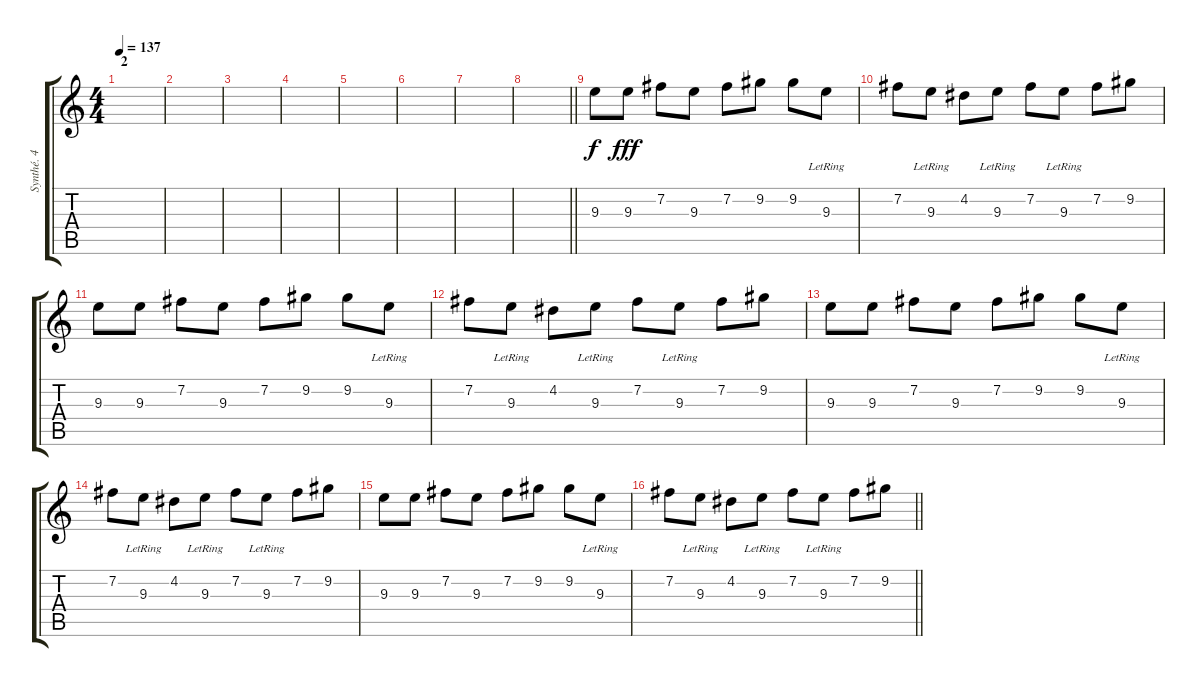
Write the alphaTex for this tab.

\track ("Synthé. 4" "Synthé. 4") {instrument recorder}
\staff {score tabs}
\tuning (E5 B4 G4 D4 A3 E3) {hide}
\ts (4 4)
\section ("" "2")
\tempo 137
\clef g2
\ks c
|
|
|
|
|
|
|
\barLineRight lightlight
|
9.3.8{dy f balance 1 instrument electricguitarclean} 9.3.8{dy fff} 7.2.8 9.3.8 7.2.8 9.2.8 9.2.8 9.3{lr}.8 |
7.2.8 9.3{lr}.8 4.2.8 9.3{lr}.8 7.2.8 9.3{lr}.8 7.2.8 9.2.8 |
9.3.8 9.3.8 7.2.8 9.3.8 7.2.8 9.2.8 9.2.8 9.3{lr}.8 |
7.2.8 9.3{lr}.8 4.2.8 9.3{lr}.8 7.2.8 9.3{lr}.8 7.2.8 9.2.8 |
9.3.8 9.3.8 7.2.8 9.3.8 7.2.8 9.2.8 9.2.8 9.3{lr}.8 |
7.2.8 9.3{lr}.8 4.2.8 9.3{lr}.8 7.2.8 9.3{lr}.8 7.2.8 9.2.8 |
9.3.8 9.3.8 7.2.8 9.3.8 7.2.8 9.2.8 9.2.8 9.3{lr}.8 |
\barLineRight lightlight
7.2.8 9.3{lr}.8 4.2.8 9.3{lr}.8 7.2.8 9.3{lr}.8 7.2.8 9.2.8
